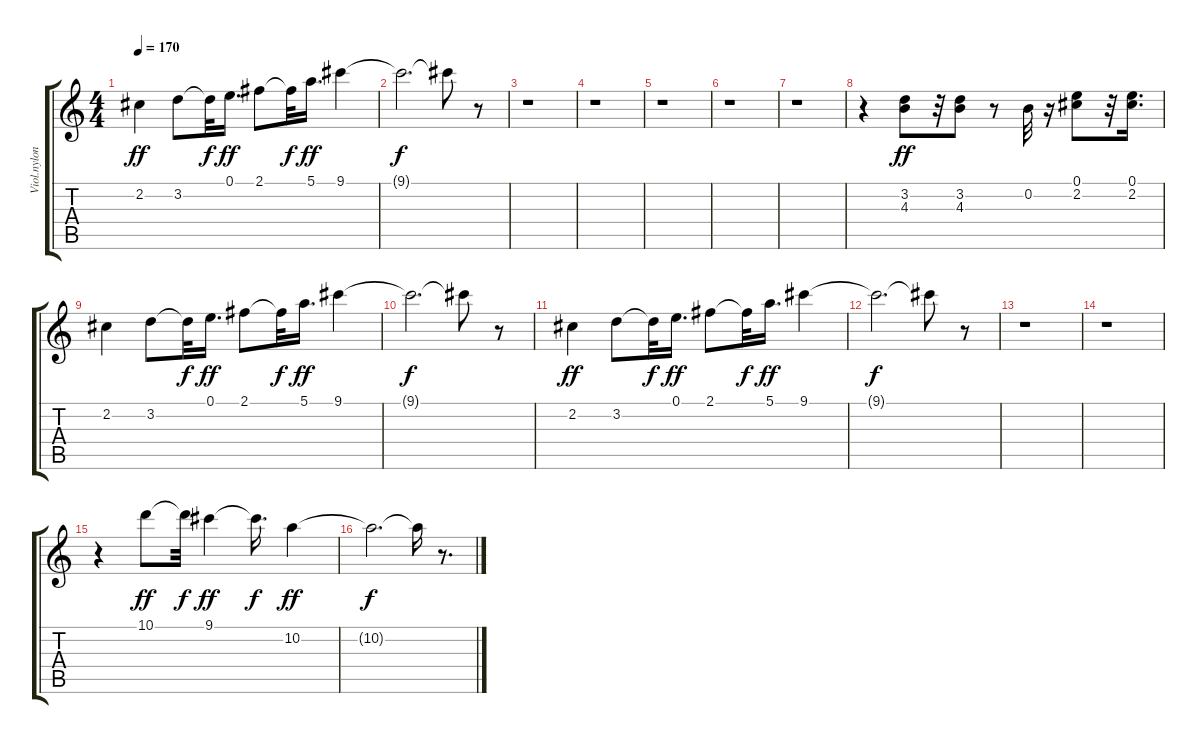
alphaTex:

\track ("Viol.nylon" "Viol.nylon") {instrument acousticguitarnylon}
\staff {score tabs}
\tuning (E4 B3 G3 D3 A2 E2) {hide}
\ts (4 4)
\tempo 170
\clef g2
\ks c
2.2.4{dy ff} 3.2.8 3.2{t}.32{dy f} 0.1.16{d dy ff} 2.1.8 2.1{t}.32{dy f} 5.1.16{d dy ff} 9.1.4 |
9.1{t}.2{d dy f} 9.1{t}.8 r.8 |
r.1 |
r.1 |
r.1 |
r.1 |
r.1 |
r.4 (3.2 4.3).8{dy ff} r.32 (3.2 4.3).8 r.8 0.2.32 r.16 (0.1 2.2).8 r.32 (0.1 2.2).16{d} |
2.2.4 3.2.8 3.2{t}.32{dy f} 0.1.16{d dy ff} 2.1.8 2.1{t}.32{dy f} 5.1.16{d dy ff} 9.1.4 |
9.1{t}.2{d dy f} 9.1{t}.8 r.8 |
2.2.4{dy ff} 3.2.8 3.2{t}.32{dy f} 0.1.16{d dy ff} 2.1.8 2.1{t}.32{dy f} 5.1.16{d dy ff} 9.1.4 |
9.1{t}.2{d dy f} 9.1{t}.8 r.8 |
r.1 |
r.1 |
r.4 10.1.8{dy ff} 10.1{t}.32{dy f} 9.1.4{dy ff} 9.1{t}.16{d dy f} 10.2.4{dy ff} |
10.2{t}.2{d dy f} 10.2{t}.16 r.8{d}
